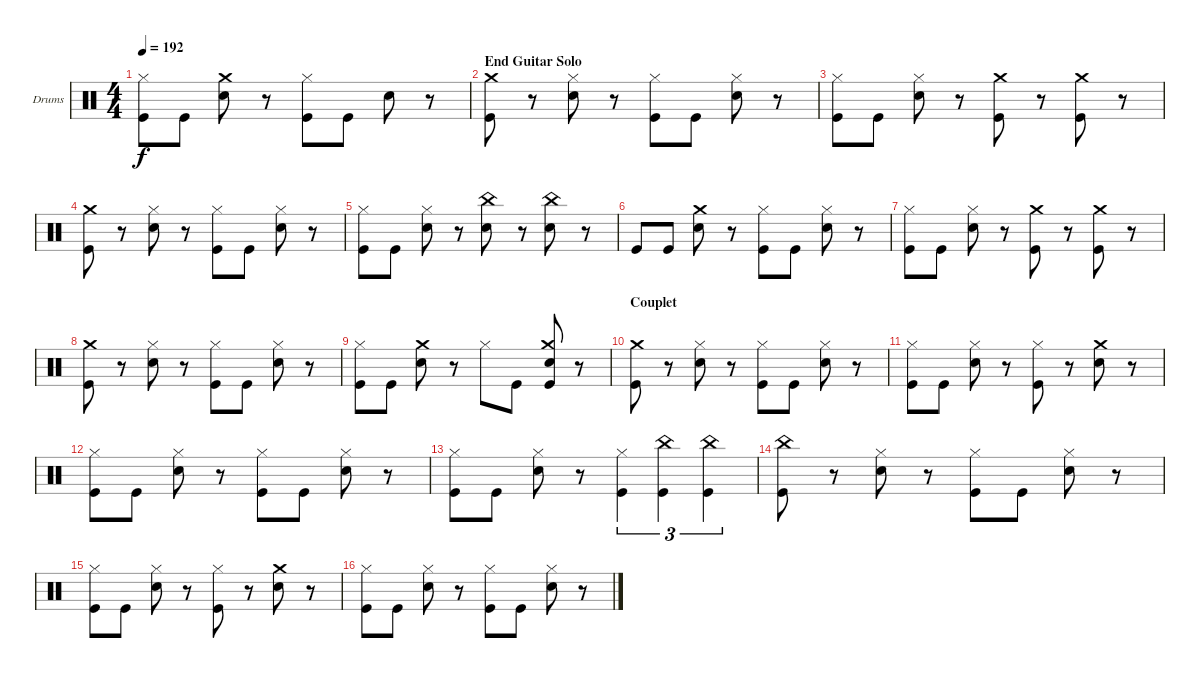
\bracketExtendMode groupsimilarinstruments
\firstSystemTrackNameOrientation horizontal
\otherSystemsTrackNameOrientation horizontal
\track ("Drumkit" "Drums") {instrument percussion}
\staff {score}
\articulation defaults
\ts (4 4)
\tempo 192
\clef neutral
\ks c
("Kick (hit)" "Hi-Hat (closed)").8{dy f} "Kick (hit)".8 ("Crash medium (hit)" "Snare (hit) 2").8 r.8 ("Kick (hit)" "Hi-Hat (closed)").8 "Kick (hit)".8 "Snare (hit) 2".8 r.8 |
\section ("" "End Guitar Solo")
("Kick (hit)" "Crash medium (hit)").8 r.8 ("Hi-Hat (closed)" "Snare (hit) 2").8 r.8 ("Hi-Hat (closed)" "Kick (hit)").8 "Kick (hit)".8 ("Hi-Hat (closed)" "Snare (hit) 2").8 r.8 |
("Kick (hit)" "Hi-Hat (closed)").8 "Kick (hit)".8 ("Snare (hit) 2" "Hi-Hat (closed)").8 r.8 ("Crash medium (hit)" "Kick (hit)").8 r.8 ("Crash medium (hit)" "Kick (hit)").8 r.8 |
("Kick (hit)" "Crash medium (hit)").8 r.8 ("Hi-Hat (closed)" "Snare (hit) 2").8 r.8 ("Hi-Hat (closed)" "Kick (hit)").8 "Kick (hit)".8 ("Hi-Hat (closed)" "Snare (hit) 2").8 r.8 |
("Kick (hit)" "Hi-Hat (closed)").8 "Kick (hit)".8 ("Snare (hit) 2" "Hi-Hat (closed)").8 r.8 ("China (hit)" "Snare (hit) 2").8 r.8 ("China (hit)" "Snare (hit) 2").8 r.8 |
"Kick (hit)".8 "Kick (hit)".8 ("Crash medium (hit)" "Snare (hit) 2").8 r.8 ("Hi-Hat (closed)" "Kick (hit)").8 "Kick (hit)".8 ("Hi-Hat (closed)" "Snare (hit) 2").8 r.8 |
("Kick (hit)" "Hi-Hat (closed)").8 "Kick (hit)".8 ("Snare (hit) 2" "Hi-Hat (closed)").8 r.8 ("Crash medium (hit)" "Kick (hit)").8 r.8 ("Crash medium (hit)" "Kick (hit)").8 r.8 |
("Kick (hit)" "Crash medium (hit)").8 r.8 ("Hi-Hat (closed)" "Snare (hit) 2").8 r.8 ("Hi-Hat (closed)" "Kick (hit)").8 "Kick (hit)".8 ("Hi-Hat (closed)" "Snare (hit) 2").8 r.8 |
("Kick (hit)" "Hi-Hat (closed)").8 "Kick (hit)".8 ("Crash medium (hit)" "Snare (hit) 2").8 r.8 "Hi-Hat (closed)".8 "Kick (hit)".8 ("Kick (hit)" "Snare (hit) 2" "Crash medium (hit)").8 r.8 |
\section ("" "Couplet")
("Kick (hit)" "Crash medium (hit)").8 r.8 ("Hi-Hat (closed)" "Snare (hit) 2").8 r.8 ("Hi-Hat (closed)" "Kick (hit)").8 "Kick (hit)".8 ("Hi-Hat (closed)" "Snare (hit) 2").8 r.8 |
("Kick (hit)" "Hi-Hat (closed)").8 "Kick (hit)".8 ("Snare (hit) 2" "Hi-Hat (closed)").8 r.8 ("Hi-Hat (closed)" "Kick (hit)").8 r.8 ("Crash medium (hit)" "Snare (hit) 2").8 r.8 |
("Hi-Hat (closed)" "Kick (hit)").8 "Kick (hit)".8 ("Snare (hit) 2" "Hi-Hat (closed)").8 r.8 ("Hi-Hat (closed)" "Kick (hit)").8 "Kick (hit)".8 ("Snare (hit) 2" "Hi-Hat (closed)").8 r.8 |
("Kick (hit)" "Hi-Hat (closed)").8 "Kick (hit)".8 ("Snare (hit) 2" "Hi-Hat (closed)").8 r.8 ("Hi-Hat (closed)" "Kick (hit)").4{tu (3 2)} ("China (hit)" "Kick (hit)").4{tu (3 2)} ("China (hit)" "Kick (hit)").4{tu (3 2)} |
("China (hit)" "Kick (hit)").8 r.8 ("Hi-Hat (closed)" "Snare (hit) 2").8 r.8 ("Hi-Hat (closed)" "Kick (hit)").8 "Kick (hit)".8 ("Snare (hit) 2" "Hi-Hat (closed)").8 r.8 |
("Kick (hit)" "Hi-Hat (closed)").8 "Kick (hit)".8 ("Snare (hit) 2" "Hi-Hat (closed)").8 r.8 ("Hi-Hat (closed)" "Kick (hit)").8 r.8 ("Crash medium (hit)" "Snare (hit) 2").8 r.8 |
("Hi-Hat (closed)" "Kick (hit)").8 "Kick (hit)".8 ("Snare (hit) 2" "Hi-Hat (closed)").8 r.8 ("Hi-Hat (closed)" "Kick (hit)").8 "Kick (hit)".8 ("Snare (hit) 2" "Hi-Hat (closed)").8 r.8
